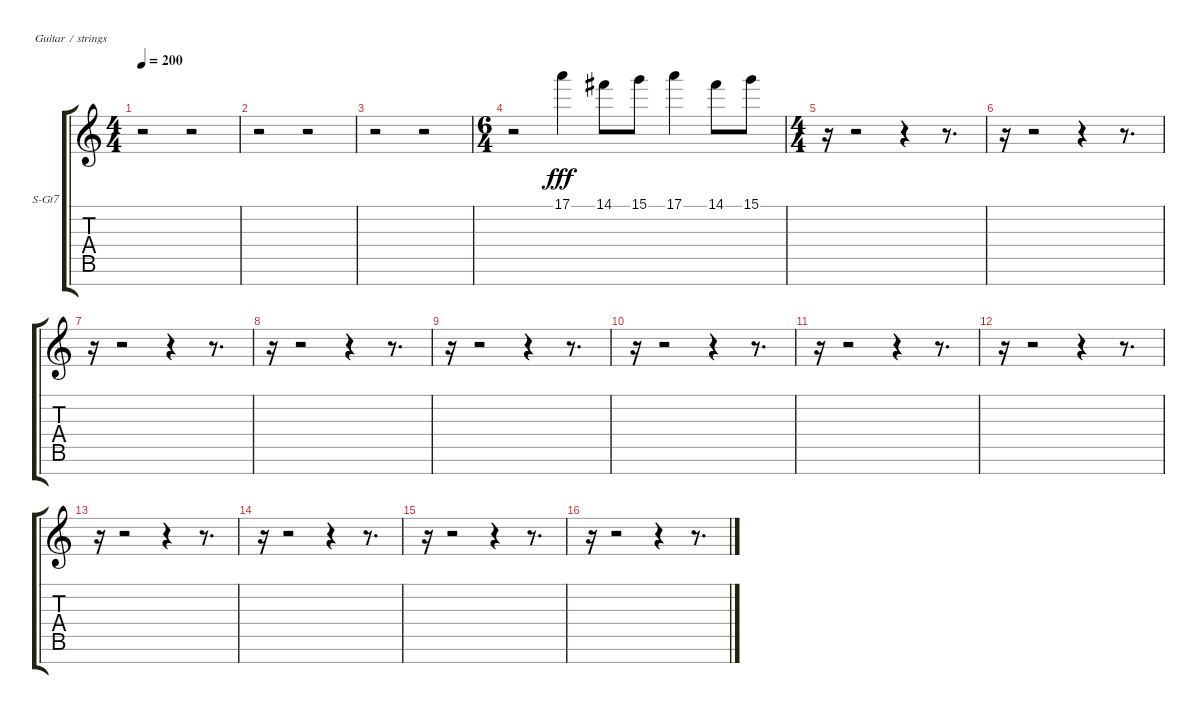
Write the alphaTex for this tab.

\bracketExtendMode groupsimilarinstruments
\firstSystemTrackNameOrientation horizontal
\otherSystemsTrackNameOrientation horizontal
\track ("Cello" "S-Gt7") {instrument cello}
\staff {score tabs}
\tuning (E4 B3 G3 D3 A2 E2 B1)
\displaytranspose 12
\ts (4 4)
\tempo 200
\clef g2
\ks c
r.2{dy f} r.2 |
r.2 r.2 |
r.2 r.2 |
\ts (6 4)
\beaming (8 6 6)
r.2 17.1.4{dy fff} 14.1.8 15.1.8 17.1.4 14.1.8 15.1.8 |
\ts (4 4)
\beaming (8 2 2 2 2)
r.16 r.2 r.4 r.8{d} |
r.16 r.2 r.4 r.8{d} |
r.16 r.2 r.4 r.8{d} |
r.16 r.2 r.4 r.8{d} |
r.16 r.2 r.4 r.8{d} |
r.16 r.2 r.4 r.8{d} |
r.16 r.2 r.4 r.8{d} |
r.16 r.2 r.4 r.8{d} |
r.16 r.2 r.4 r.8{d} |
r.16 r.2 r.4 r.8{d} |
r.16 r.2 r.4 r.8{d} |
r.16 r.2 r.4 r.8{d}
